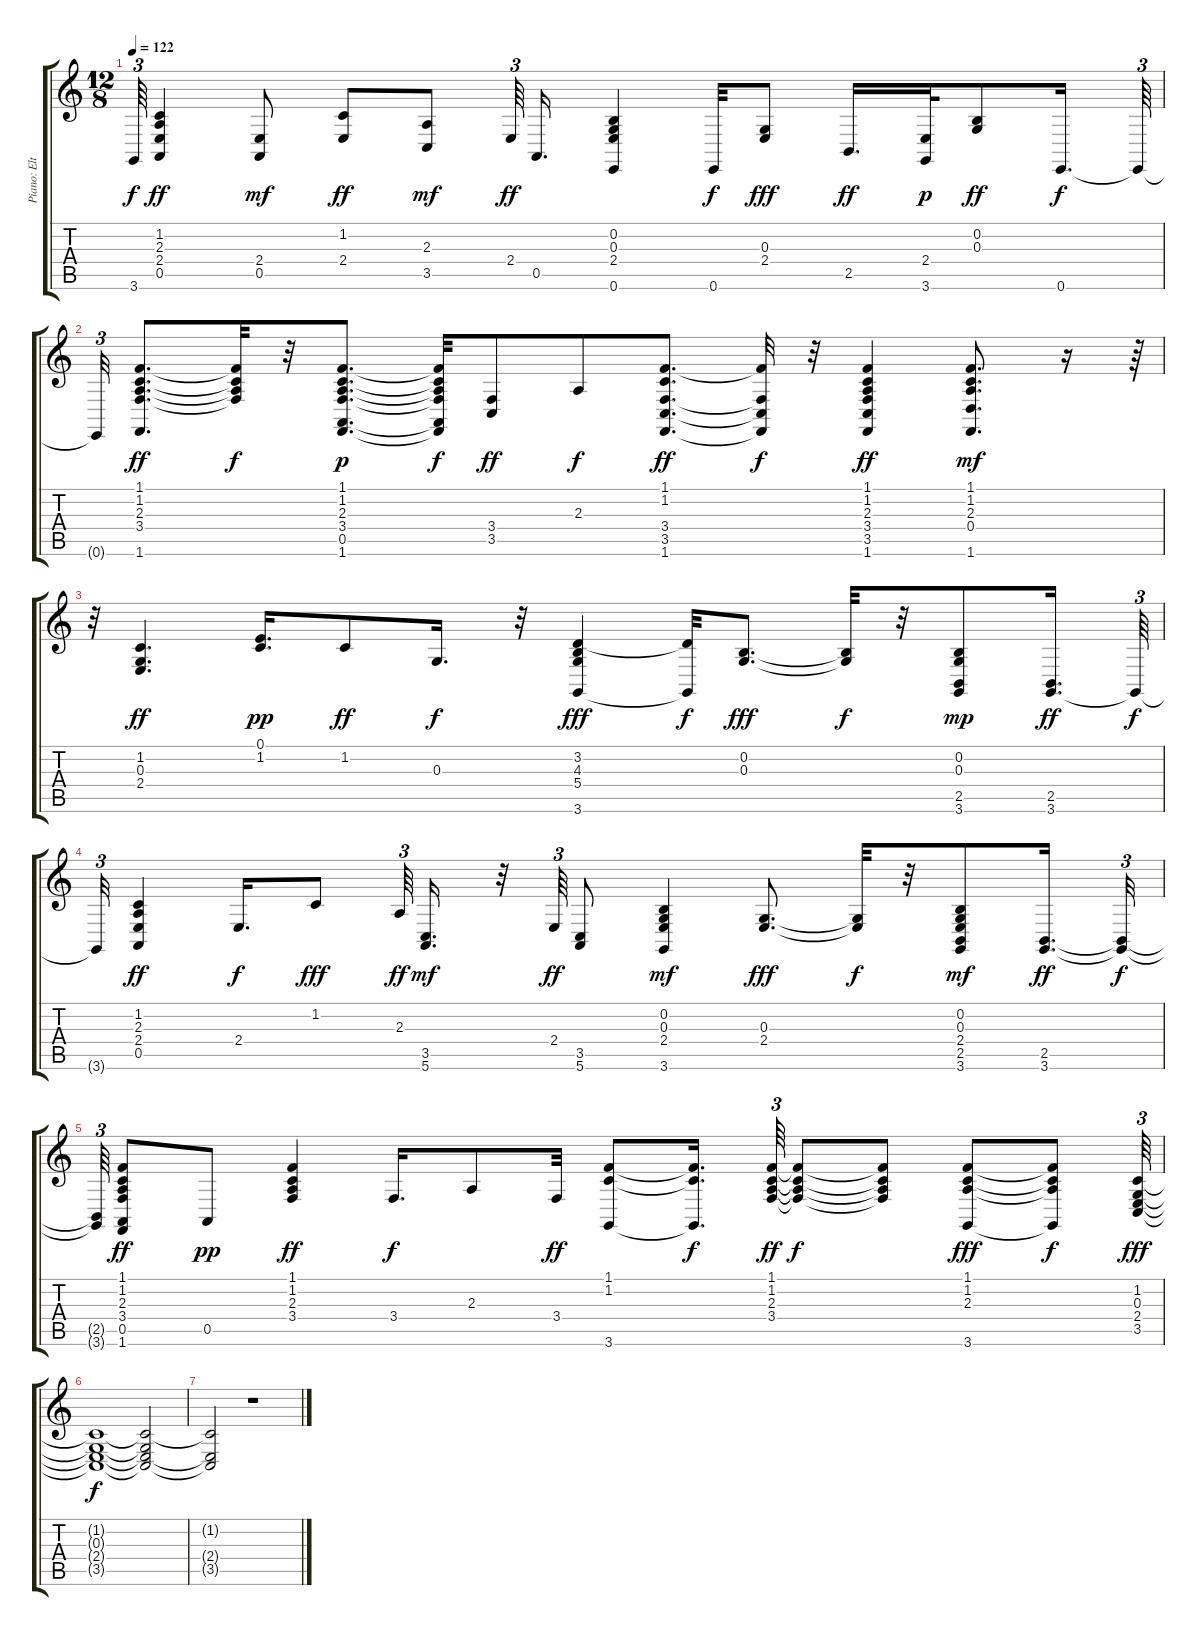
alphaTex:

\track ("Piano: Elton John" "Piano: Elt") {instrument acousticgrandpiano}
\staff {score tabs}
\tuning (E4 B3 G3 D3 A2 E2) {hide}
\ts (12 8)
\tempo 122
\clef g2
\ks c
3.6{t}.64{tu (3 2) dy f} (1.2 2.3 2.4 0.5).4{dy ff} (2.4 0.5).8{dy mf} (1.2 2.4).8{dy ff} (2.3 3.5).8{dy mf} 2.4.64{tu (3 2) dy ff beam splitsecondary} 0.5.16{d} (0.2 0.3 2.4 0.6).4 0.6.32{dy f} (0.3 2.4).8{dy fff} 2.5.16{d dy ff} (2.4 3.6).32{dy p} (0.2 0.3).8{dy ff} 0.6.16{d dy f} 0.6{t}.64{tu (3 2)} |
0.6{t}.32{tu (3 2)} (1.1 1.2 2.3 3.4 1.6).8{d dy ff} (1.1{t} 1.2{t} 2.3{t} 3.4{t}).32{dy f} r.32 (1.1 1.2 2.3 3.4 0.5 1.6).8{d dy p} (1.1{t} 1.2{t} 2.3{t} 3.4{t} 0.5{t} 1.6{t}).32{dy f} (3.4 3.5).8{dy ff} 2.3.8{dy f} (1.1 1.2 3.4 3.5 1.6).8{d dy ff} (1.1{t} 3.4{t} 3.5{t} 1.6{t}).32{dy f} r.32 (1.1 1.2 2.3 3.4 3.5 1.6).4{dy ff} (1.1 1.2 2.3 0.4 1.6).8{d dy mf} r.16 r.64{tu (3 2)} |
r.32{tu (3 2)} (1.2 0.3 2.4).4{d dy ff} (0.1 1.2).16{d dy pp} 1.2.8{dy ff} 0.3.16{d dy f} r.32 (3.2 4.3 5.4 3.6).4{dy fff} (3.2{t} 3.6{t}).32{dy f} (0.2 0.3).8{d dy fff} (0.2{t} 0.3{t}).32{dy f} r.32 (0.2 0.3 2.5 3.6).8{dy mp} (2.5 3.6).16{d dy ff} 3.6{t}.64{tu (3 2) dy f} |
3.6{t}.32{tu (3 2)} (1.2 2.3 2.4 0.5).4{dy ff} 2.4.16{d dy f} 1.2.8{dy fff} 2.3.64{tu (3 2) dy ff} (3.5 5.6).16{d dy mf} r.32 2.4.64{tu (3 2) dy ff} (3.5 5.6).8 (0.2 0.3 2.4 3.6).4{dy mf} (0.3 2.4).8{d dy fff} (0.3{t} 2.4{t}).32{dy f} r.32 (0.2 0.3 2.4 2.5 3.6).8{dy mf} (2.5 3.6).16{d dy ff} (2.5{t} 3.6{t}).32{tu (3 2) dy f} |
(2.5{t} 3.6{t}).64{tu (3 2)} (1.1 1.2 2.3 3.4 0.5 1.6).8{dy ff} 0.5.8{dy pp} (1.1 1.2 2.3 3.4).4{dy ff} 3.4.16{d dy f} 2.3.8 3.4.32{dy ff} (1.1 1.2 3.6).8 (1.1{t} 1.2{t} 3.6{t}).16{d dy f beam splitsecondary} (1.1 1.2 2.3 3.4).64{tu (3 2) dy ff} (1.1{t} 1.2{t} 2.3{t} 3.4{t}).8{dy f} (1.1{t} 1.2{t} 2.3{t} 3.4{t}).8 (1.1 1.2 2.3 3.6).8{dy fff} (1.1{t} 1.2{t} 2.3{t} 3.6{t}).8{dy f} (1.2 0.3 2.4 3.5).64{tu (3 2) dy fff} |
(1.2{t} 0.3{t} 2.4{t} 3.5{t}).1{dy f} (1.2{t} 0.3{t} 2.4{t} 3.5{t}).2 |
(1.2{t} 2.4{t} 3.5{t}).2 r.1
